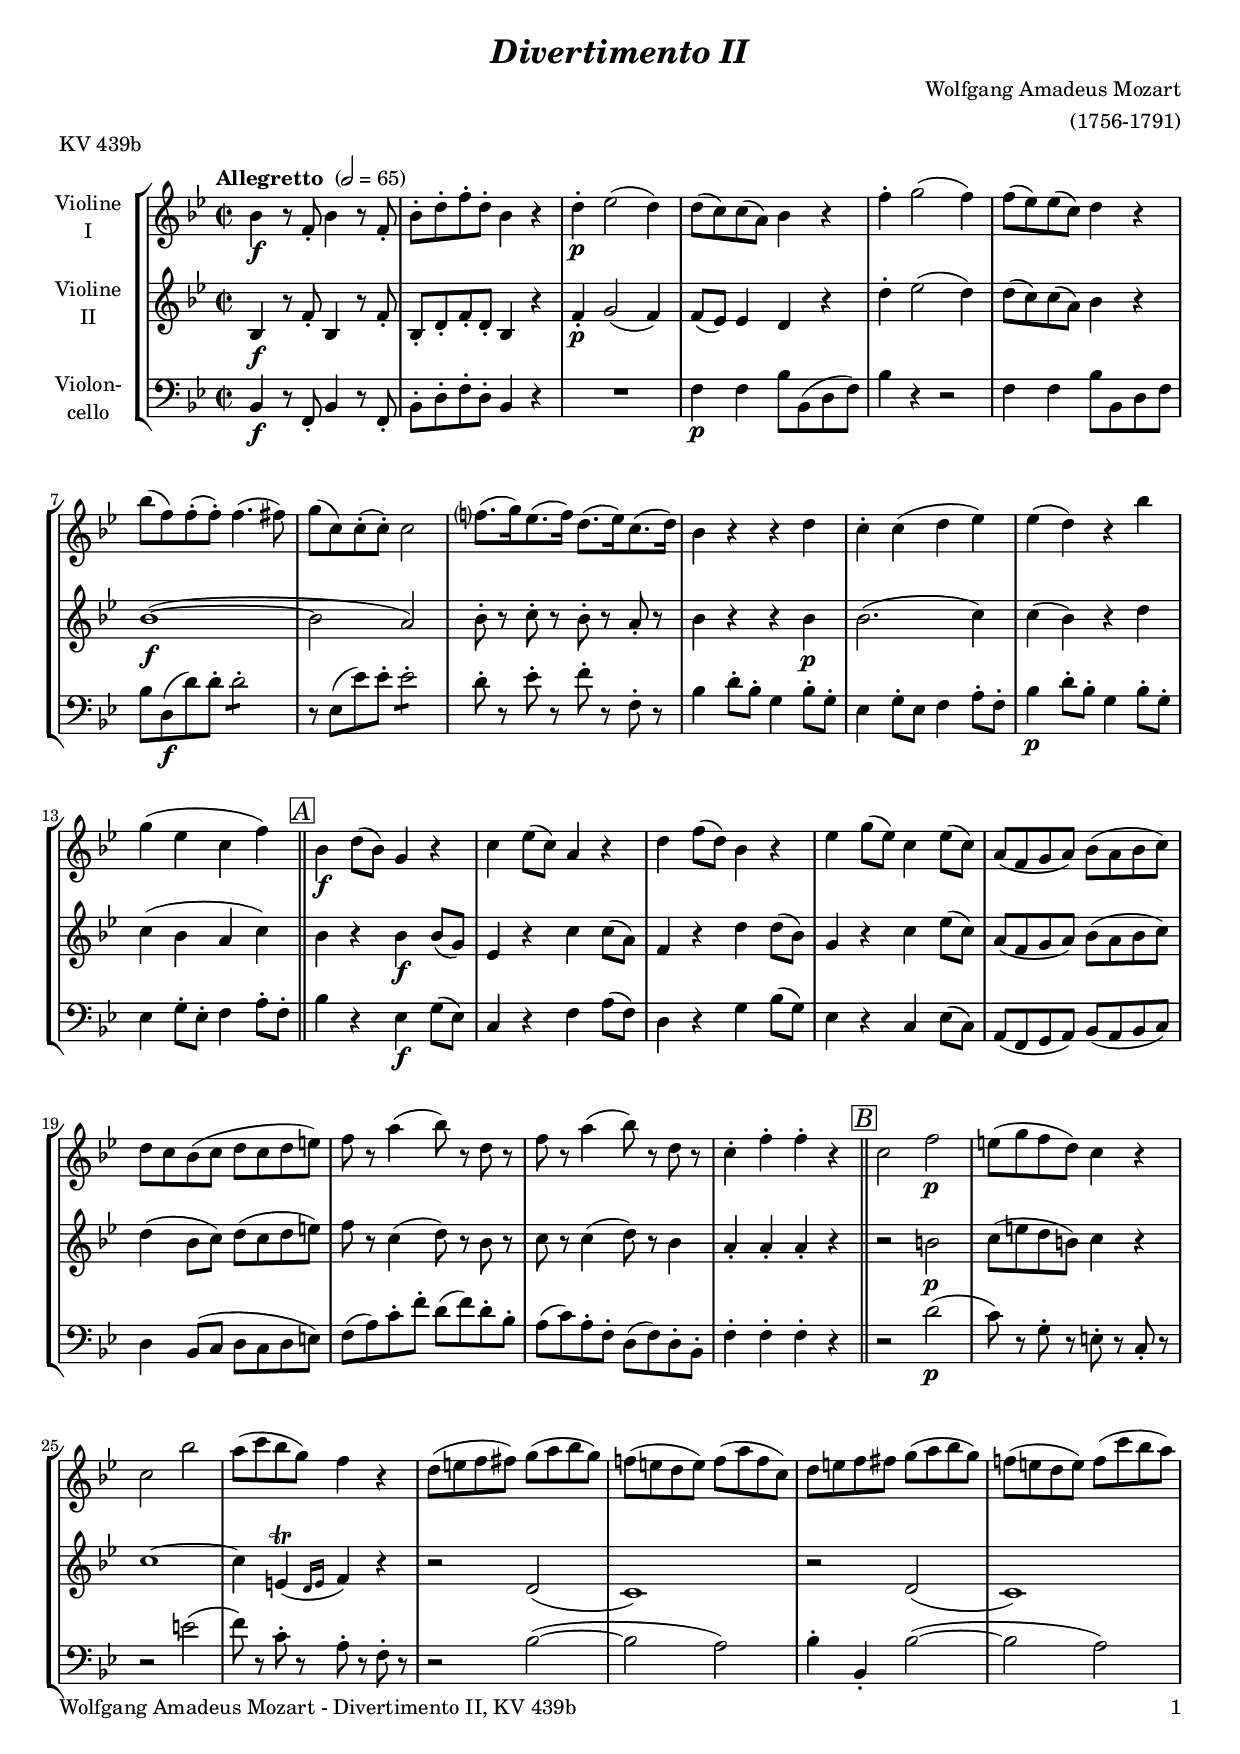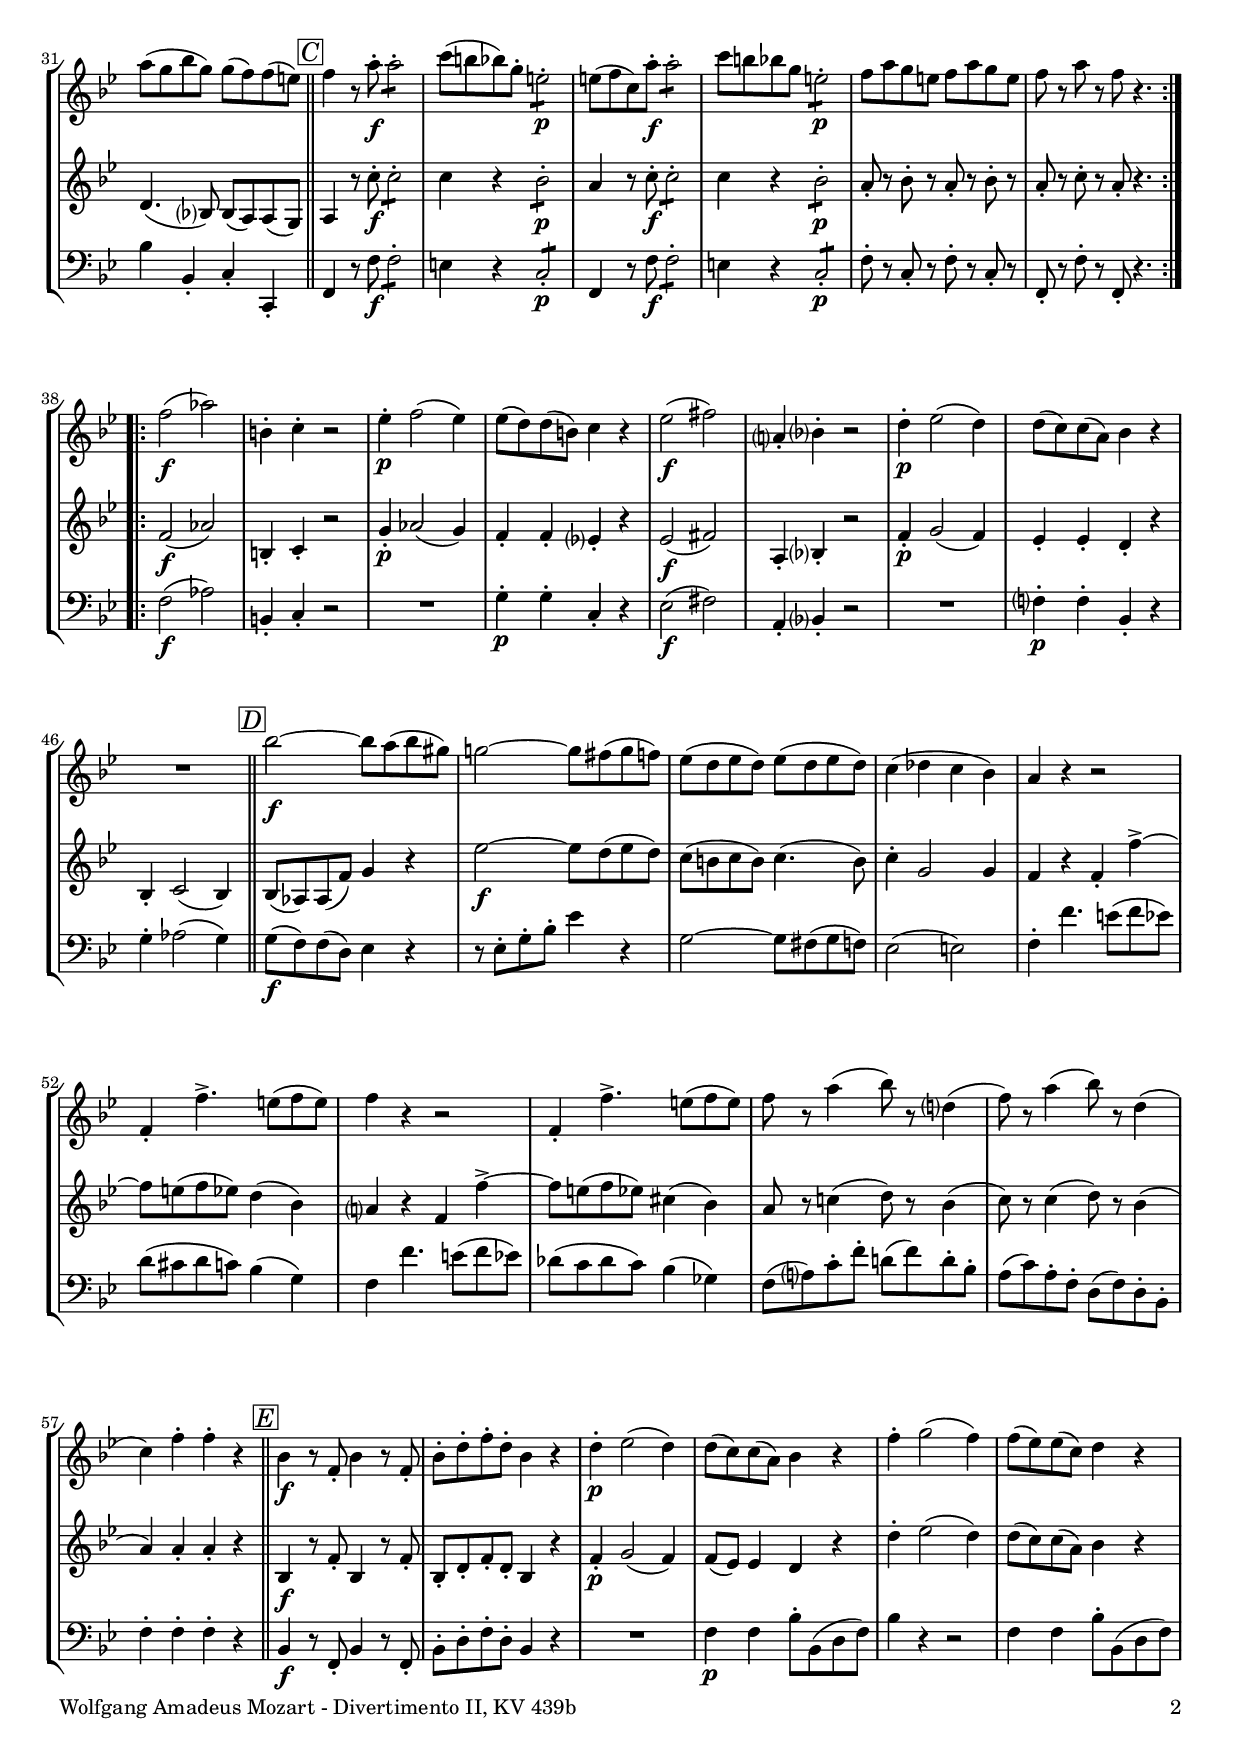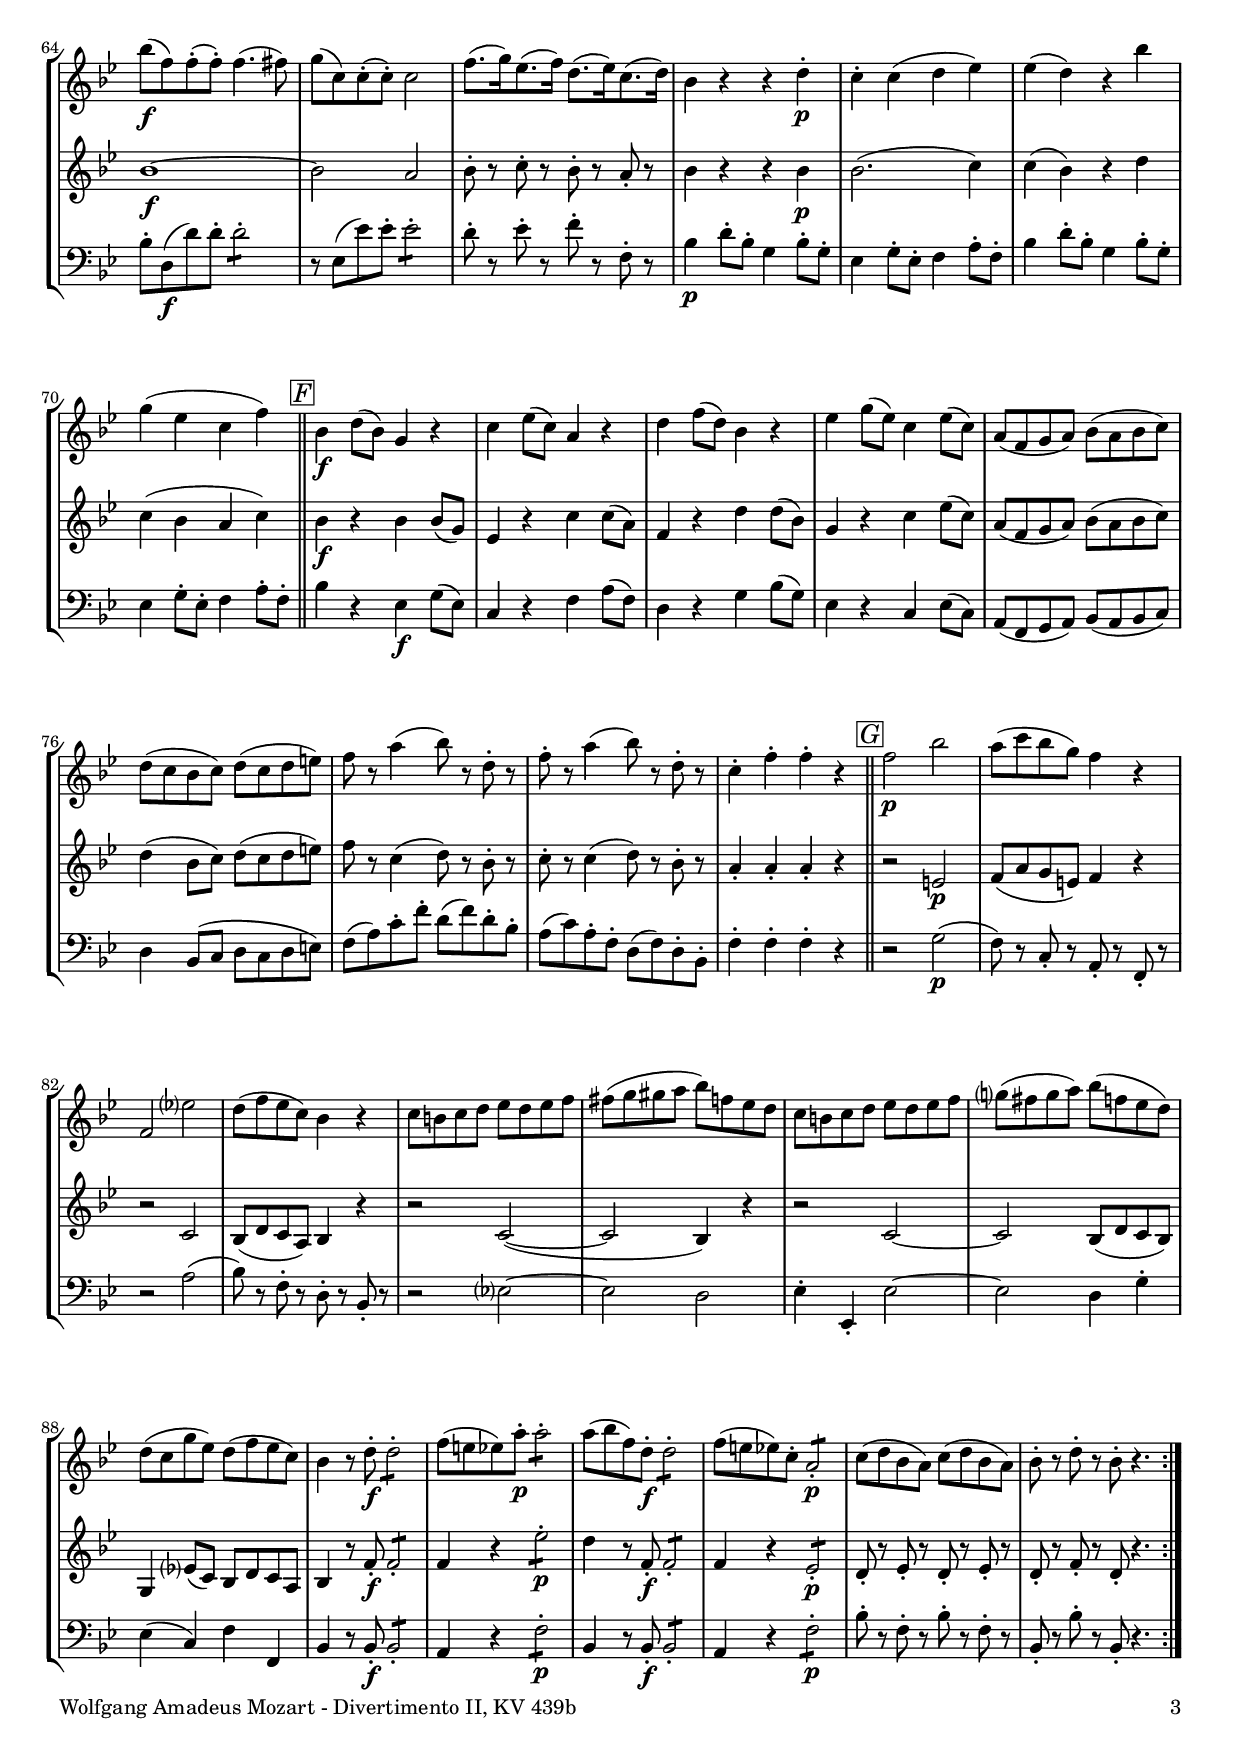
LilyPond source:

\version "2.24.1"
\include "deutsch.ly"

#(set-global-staff-size 18)

\header {
  title     = \markup \bold \italic "Divertimento II"
  composer  = "Wolfgang Amadeus Mozart"
  arranger  = "(1756-1791)"
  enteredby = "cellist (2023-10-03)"
  piece     = "KV 439b"
}

voiceconsts = {
 \key b \major
 \time 2/2
 \clef "treble"
% \numericTimeSignature
 \compressEmptyMeasures
  % Set default beaming for all staves
%  \set Timing.beamExceptions = #'()
%  \set Timing.baseMoment     = #(ly:make-moment 1 4)
%  \set Timing.beatStructure  = #'(1 1 1)
\tempo "Allegretto " 2=65
}

mivl = "violin"
miba = "cello"

boxa = { \bar "||" \mark \markup \box \italic "A" }
boxb = { \bar "||" \mark \markup \box \italic "B" }
boxc = { \bar "||" \mark \markup \box \italic "C" }
boxd = { \bar "||" \mark \markup \box \italic "D" }
boxe = { \bar "||" \mark \markup \box \italic "E" }
boxf = { \bar "||" \mark \markup \box \italic "F" }
boxg = { \bar "||" \mark \markup \box \italic "G" }

espr = \markup \italic "espress."
prit = \mark \markup \box \italic "poco rit."
rit  = \mark \markup \box \italic "rit."

va = \relative c'' {
  \voiceconsts

  \repeat volta 2 {
    b4\f r8 f-. b4 r8 f-.
    b-. d-. f-. d-. b4 r
    d-.\p es2( d4)
    d8( c) c( a) b4 r
    f'-. g2( f4)
    f8( es) es( c) d4 r
    b'8( f) f(-. f)-. f4.( fis8)

    g( c,) c(-. c)-. c2
    f?8.( g16) es8.( f16) d8.( es16) c8.( d16)
    b4 r r d
    c-. c( d es)
    es( d) r b'
    g( es c f) \boxa
    b,\f d8( b) g4 r

    c es8( c) a4 r
    d f8( d) b4 r
    es g8( es) c4 es8( c)
    a( f g a) b( a b c)
    d c b( c d c d e)
    f r a4( b8) r d, r
    f r a4( b8) r d,8 r

    c4-. f-. f-. r \boxb
    c2 f\p
    e8( g f d) c4 r
    c2 b'
    a8( c b g) f4 r

    d8( e f fis) g( a b g)
    f!( e d e) f( a f c)
    d e f fis g( a b g)
    f!( e d e) f( c' b a)
    a( g b g) g( f) f( e) \boxc

    f4 r8 a-.\f \repeat tremolo 4 a-.
    c( h b) g-. \repeat tremolo 4 e-.\p
    e( f c) a'-.\f \repeat tremolo 4 a-.
    c h b g \repeat tremolo 4 e-.\p
    f a g e f a g e

    f r a r f r4.
  }

  \repeat volta 2 {
    f2(\f as)
    h,4-. c-. r2
    es4-.\p f2( es4)
    es8( d) d( h) c4 r
    es2(\f fis)
    a,?4-. b?-. r2
    d4-.\p es2( d4)
    d8( c) c( a) b4 r
    R1 \boxd

    b'2~\f b8 a( b gis)
    g!2~ g8 fis( g f)
    es( d es d) es( d es d)
    c4( des c b)
    a r r2
    f4-. f'4.-> e8( f e)

    f4 r r2
    f,4-. f'4.-> e8( f e)
    f r a4( b8) r d,?4(
    f8) r a4( b8) r d,4(
    c) f-. f-. r \boxe

    b,\f r8 f-. b4 r8 f-.
    b-. d-. f-. d-. b4 r
    d-.\p es2( d4)
    d8( c) c( a) b4 r
    f'-. g2( f4)
    f8( es) es( c) d4 r
    b'8(\f f) f(-. f)-. f4.( fis8)

    g( c,) c(-. c)-. c2
    f8.( g16) es8.( f16) d8.( es16) c8.( d16)
    b4 r r d-.\p
    c-. c( d es)
    es( d) r b'
    g( es c f) \boxf
    b,\f d8( b) g4 r

    c es8( c) a4 r
    d f8( d) b4 r
    es g8( es) c4 es8( c)
    a( f g a) b( a b c)
    d( c b c) d( c d e)
    f r a4( b8) r d,-. r
    f-. r a4( b8) r d,-. r

    c4-. f-. f-. r \boxg
    f2\p b
    a8( c b g) f4 r
    f,2 es'?
    d8( f es c) b4 r
    c8 h c d es d es f
    fis( g gis a b) f es d

    c h c d es d es f
    g?( fis g a) b( f es d)
    d( c g' es) d( f es c)
    b4 r8 d-.\f \repeat tremolo 4 d-.
    f( e es) a-.\p \repeat tremolo 4 a-.

    a( b f) d-.\f \repeat tremolo 4 d-.
    f( e es) c-. \repeat tremolo 4 a-.\p
    c( d b a) c( d b a)
    b-. r d-. r b-. r4.
  }
}

vb = \relative c' {
  \voiceconsts

  \repeat volta 2 {
    b4\f r8 f'-. b,4 r8 f'-.
    b,-. d-. f-. d-. b4 r
    f'-.\p g2( f4)
    f8( es) es4 d r
    d'-. es2( d4)
    d8( c) c( a) b4 r
    b1(~\f

    b2 a)
    b8-. r c-. r b-. r a-. r
    b4 r r b\p
    b2.( c4)
    c( b) r d
    c( b a c) \boxa
    b r b\f b8( g)

    es4 r c' c8( a)
    f4 r d' d8( b)
    g4 r c es8( c)
    a( f g a) b( a b c)
    d4( b8 c) d( c d e)
    f r c4( d8) r b r
    c r c4( d8) r b4

    a-. a-. a-. r \boxb
    r2 h\p
    c8( e d h) c4 r
    c1~
    c4 \afterGrace e,4(\trill { d16[ e] } f4) r

    r2 d(
    c1)
    r2 d(
    c1)
    d4.( b?8) b( a) a( g) \boxc

    a4 r8 c'-.\f \repeat tremolo 4 c-.
    c4 r \repeat tremolo 4 b8-.\p
    a4 r8 c-.\f \repeat tremolo 4 c-.
    c4 r \repeat tremolo 4 b8-.\p
    a-. r b-. r a-. r b-. r

    a-. r c-. r a-. r4.
  }

  \repeat volta 2 {
    f2(\f as)
    h,4-. c-. r2
    g'4-.\p as2( g4)
    f-. f-. es?-. r
    es2(\f fis)
    a,4-. b?-. r2
    f'4-.\p g2( f4)
    es-. es-. d-. r
    b-. c2( b4) \boxd

    b8( as) as( f') g4 r
    es'2~\f es8 d( es d)
    c( h c h) c4.( h8)
    c4-. g2 g4
    f r f-. f'~->
    f8 e( f es) d4( b)

    a? r f f'~->
    f8 e( f es) cis4( b)
    a8 r c!4( d8) r b4(
    c8) r c4( d8) r b4(
    a) a-. a-. r \boxe

    b,\f r8 f'-. b,4 r8 f'-.
    b,-. d-. f-. d-. b4 r
    f'-.\p g2( f4)
    f8( es) es4 d r
    d'-. es2( d4)
    d8( c) c( a) b4 r
    b1~\f

    b2 a
    b8-. r c-. r b-. r a-. r
    b4 r r b\p
    b2.( c4)
    c( b) r d
    c( b a c) \boxf
    b\f r b b8( g)

    es4 r c' c8( a)
    f4 r d' d8( b)
    g4 r c es8( c)
    a( f g a) b( a b c)
    d4( b8 c) d( c d e)
    f r c4( d8) r b-. r
    c-. r c4( d8) r b-. r

    a4-. a-. a-. r \boxg
    r2 e\p
    f8( a g e) f4 r
    r2 c
    b8( d c a) b4 r
    r2 c(~
    c b4) r

    r2 c~
    c b8( d c b)
    g4 es'?8( c) b d c a
    b4 r8 f'-.\f \repeat tremolo 4 f-.
    f4 r \repeat tremolo 4 es'8-.\p

    d4 r8 f,-.\f \repeat tremolo 4 f-.
    f4 r \repeat tremolo 4 es8-.\p
    d-. r es-. r d-. r es-. r
    d-. r f-. r d-. r4.
  }
}

vc = \relative c {
  \voiceconsts
  \clef "bass"

  \repeat volta 2 {
    b4\f r8 f-. b4 r8 f-.
    b-. d-. f-. d-. b4 r
    R1
    f'4\p f b8 b,( d f)
    b4 r r2
    f4 f b8 b, d f
    b d,(\f d') d-. \repeat tremolo 4 d-.

    r es,( es') es-. \repeat tremolo 4 es-.
    d-. r es-. r f-. r f,-. r
    b4 d8-. b-. g4 b8-. g-.
    es4 g8-. es f4 a8-. f-.
    b4\p d8-. b-. g4 b8-. g-.
    es4 g8-. es-. f4 a8-. f-. \boxa
    b4 r es,\f g8( es)

    c4 r f a8( f)
    d4 r g b8( g)
    es4 r c es8( c)
    a( f g a) b( a b c)
    d4 b8( c d c d e)
    f( a) c-. f-. d( f) d-. b-.
    a( c) a-. f-. d( f) d-. b-.

    f'4-. f-. f-. r \boxb
    r2 d'(\p
    c8) r g-. r e-. r c-. r
    r2 e'(
    f8) r c-. r a-. r f-. r

    r2 b(~
    b a)
    b4-. b,-. b'2(~
    b a)
    b4 b,-. c-. c,-. \boxc

    f4 r8 f'\f \repeat tremolo 4 f-.
    e4 r \repeat tremolo 4 c8-.\p
    f,4 r8 f'\f \repeat tremolo 4 f-.
    e4 r \repeat tremolo 4 c8-.\p
    f-. r c-. r f-. r c-. r

    f,-. r f'-. r f,-. r4.
  }

  \repeat volta 2 {
    f'2(\f as)
    h,4-. c-. r2
    R1
    g'4-.\p g-. c,-. r
    es2(\f fis)
    a,4-. b?-. r2
    R1
    f'?4-.\p f-. b,-. r
    g'-. as2( g4) \boxd

    g8(\f f) f( d) es4 r
    r8 es-. g-. b-. es4 r
    g,2~ g8 fis( g f)
    es2( e)
    f4-. f'4. e8( f es)
    d( cis d c) b4( g)

    f f'4. e8( f es)
    des( c des c) b4( ges)
    f8( a?) c-. f-. d!( f) d-. b-.
    a( c) a-. f-. d( f) d-. b-.
    f'4-. f-. f-. r \boxe

    b,\f r8 f-. b4 r8 f-.
    b-. d-. f-. d-. b4 r
    R1
    f'4\p f b8-. b,( d f)
    b4 r r2
    f4 f b8-. b,( d f)
    b-. d,(\f d') d-. \repeat tremolo 4 d-.

    r es,( es') es-. \repeat tremolo 4 es-.
    d-. r es-. r f-. r f,-. r
    b4\p d8-. b-. g4 b8-. g-.
    es4 g8-. es-. f4 a8-. f-.
    b4 d8-. b-. g4 b8-. g-.
    es4 g8-. es-. f4 a8-. f-. \boxf
    b4 r es,\f g8( es)

    c4 r f a8( f)
    d4 r g b8( g)
    es4 r c es8( c)
    a( f g a) b( a b c)
    d4 b8( c d c d e)
    f( a) c-. f-. d( f) d-. b-.
    a( c) a-. f-. d( f) d-. b-.

    f'4-. f-. f-. r \boxg
    r2 g(\p
    f8) r c-. r a-. r f-. r
    r2 a'(
    b8) r f-. r d-. r b-. r
    r2 es?~
    es d

    es4-. es,-. es'2~
    es d4 g-.
    es( c) f f,
    b r8 b-.\f \repeat tremolo 4 b-.
    a4 r \repeat tremolo 4 f'8-.\p

    b,4 r8 b-.\f \repeat tremolo 4 b-.
    a4 r \repeat tremolo 4 f'8-.\p
    b-. r f-. r b-. r f-. r
    b,-. r b'-. r b,-. r4.
  }
}


music = \new StaffGroup <<
      \new Staff {
        \set Staff.midiInstrument = \mivl
        \set Staff.instrumentName = \markup \center-column { "Violine" "I" }
        \transpose b b { \va }
      }
      
      \new Staff {
        \set Staff.midiInstrument = \mivl
        \set Staff.instrumentName = \markup \center-column { "Violine" "II" }
        \transpose b b { \vb }
      }
      
      \new Staff {
        \set Staff.midiInstrument = \miba
        \set Staff.instrumentName = \markup \center-column { "Violon-" "cello" }
        \transpose b b { \vc }
      }
>>

\book {
  \paper {
    print-page-number = ##t
    print-first-page-number = ##t
    ragged-last-bottom = ##f
    oddHeaderMarkup = \markup \null
    evenHeaderMarkup = \markup \null
    oddFooterMarkup = \markup {
      \fill-line {
        \if \should-print-page-number
        "Wolfgang Amadeus Mozart - Divertimento II, KV 439b" \fromproperty #'page:page-number-string
      }
    }
    evenFooterMarkup = \oddFooterMarkup
  } \score {
    \music
    \layout {}
  }

  \score {
    \unfoldRepeats \music

    \midi {
      \context {
        \Score
      }
    }
  }
}